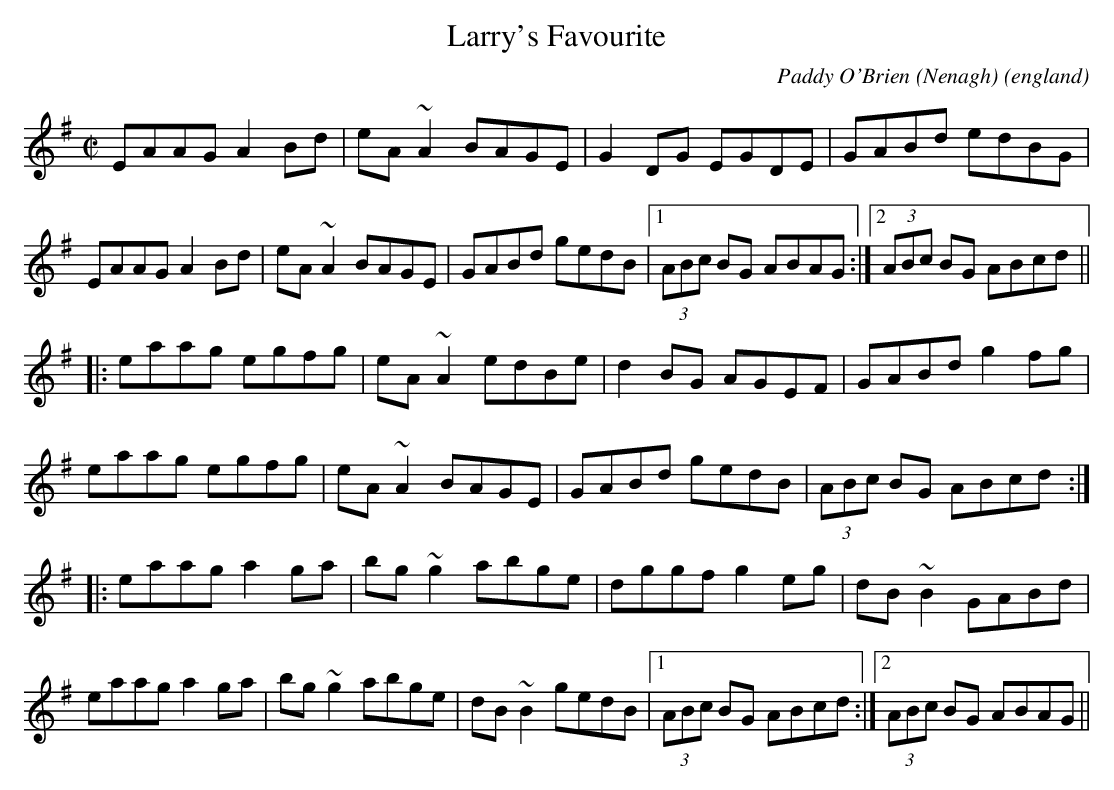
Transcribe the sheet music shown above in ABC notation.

X:1
T:Larry's Favourite
O:england
C:Paddy O'Brien (Nenagh)
M:C|
K:Ador
EAAG A2Bd|eA~A2 BAGE|G2DG EGDE|GABd edBG|
EAAG A2Bd|eA~A2 BAGE|GABd gedB|1 (3ABc BG ABAG:|2 (3ABc BG ABcd||
|:eaag egfg|eA~A2 edBe|d2BG AGEF|GABd g2fg|
eaag egfg|eA~A2 BAGE|GABd gedB|(3ABc BG ABcd:|
|:eaag a2ga|bg~g2 abge|dggf g2eg|dB~B2 GABd|
eaag a2ga|bg~g2 abge|dB~B2 gedB|1 (3ABc BG ABcd:|2 (3ABc BG ABAG||
